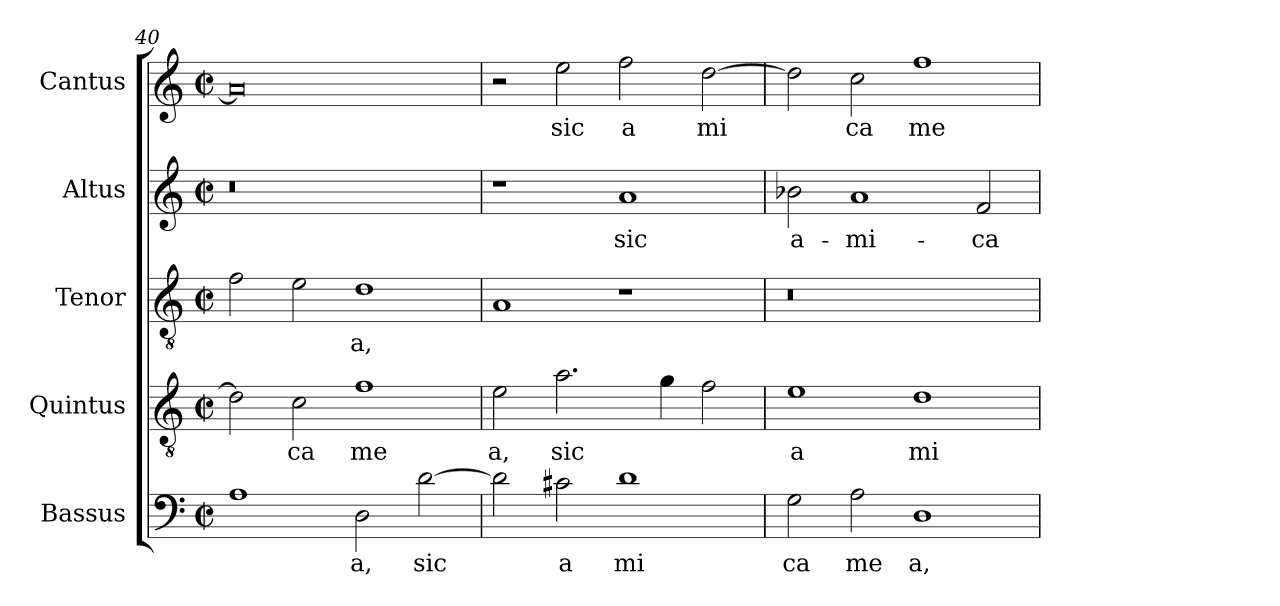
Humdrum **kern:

**kern	**text	**kern	**text	**kern	**text	**kern	**text	**kern	**text
*part5	*part5	*part4	*part4	*part3	*part3	*part2	*part2	*part1	*part1
*staff5	*staff5	*staff4	*staff4	*staff3	*staff3	*staff2	*staff2	*staff1	*staff1
*I"Bassus	*	*I"Quintus	*	*I"Tenor	*	*I"Altus	*	*I"Cantus	*
*clefF4	*	*clefGv2	*	*clefGv2	*	*clefG2	*	*clefG2	*
*	*	*	*	*	*	*k[]	*	*	*
*	*	*	*	*	*	*C:	*	*	*
*M2/2	*	*M2/2	*	*M2/2	*	*M2/2	*	*M2/2	*
*met(c|)	*	*met(c|)	*	*met(c|)	*	*met(c|)	*	*met(c|)	*
=40	=40	=40	=40	=40	=40	=40	=40	=40	=40
1A	.	2d\]	.	2f\	.	0r	.	0a]	.
!	!	!	!LO:LY:b:cj	!	!	!	!	!	!
.	.	2c\	ca	2e\	.	.	.	.	.
!	!LO:LY:b:cj	!	!LO:LY:b:cj	!	!LO:LY:b:cj	!	!	!	!
2D\	a,	1f	me	1d	-a,	.	.	.	.
!	!LO:LY:b	!	!	!	!	!	!	!	!
[>2d\	sic	.	.	.	.	.	.	.	.
=41	=41	=41	=41	=41	=41	=41	=41	=41	=41
!	!	!	!LO:LY:b:cj	!	!	!	!	!	!
2d\]	.	2e\	a,	1A	.	1r	.	2r	.
!	!LO:LY:b:cj	!	!LO:LY:b	!	!	!	!	!	!LO:LY:b:cj
2c#\	a	2.a\	sic	.	.	.	.	2ee\	sic
!	!LO:LY:b:cj	!	!	!	!	!	!LO:LY:b:cj	!	!LO:LY:b:cj
1d	mi	.	.	1r	.	1a	sic	2ff\	a
.	.	4g\	.	.	.	.	.	.	.
!	!	!	!	!	!	!	!	!	!LO:LY:b
.	.	2f\	.	.	.	.	.	[>2dd\	mi
=42	=42	=42	=42	=42	=42	=42	=42	=42	=42
!	!LO:LY:b:cj	!	!LO:LY:b:cj	!	!	!	!LO:LY:b:cj	!	!
2G\	ca	1e	a	0r	.	2b-\	a-	2dd\]	.
!	!LO:LY:b:cj	!	!	!	!	!	!LO:LY:b:cj	!	!LO:LY:b:cj
2A\	me	.	.	.	.	1a	-mi-	2cc\	ca
!	!LO:LY:b:cj	!	!LO:LY:b:cj	!	!	!	!	!	!LO:LY:b:cj
1D	a,	1d	mi	.	.	.	.	1ff	me
!	!	!	!	!	!	!	!LO:LY:b:cj	!	!
.	.	.	.	.	.	2f/	-ca	.	.
=	=	=	=	=	=	=	=	=	=
*-	*-	*-	*-	*-	*-	*-	*-	*-	*-
